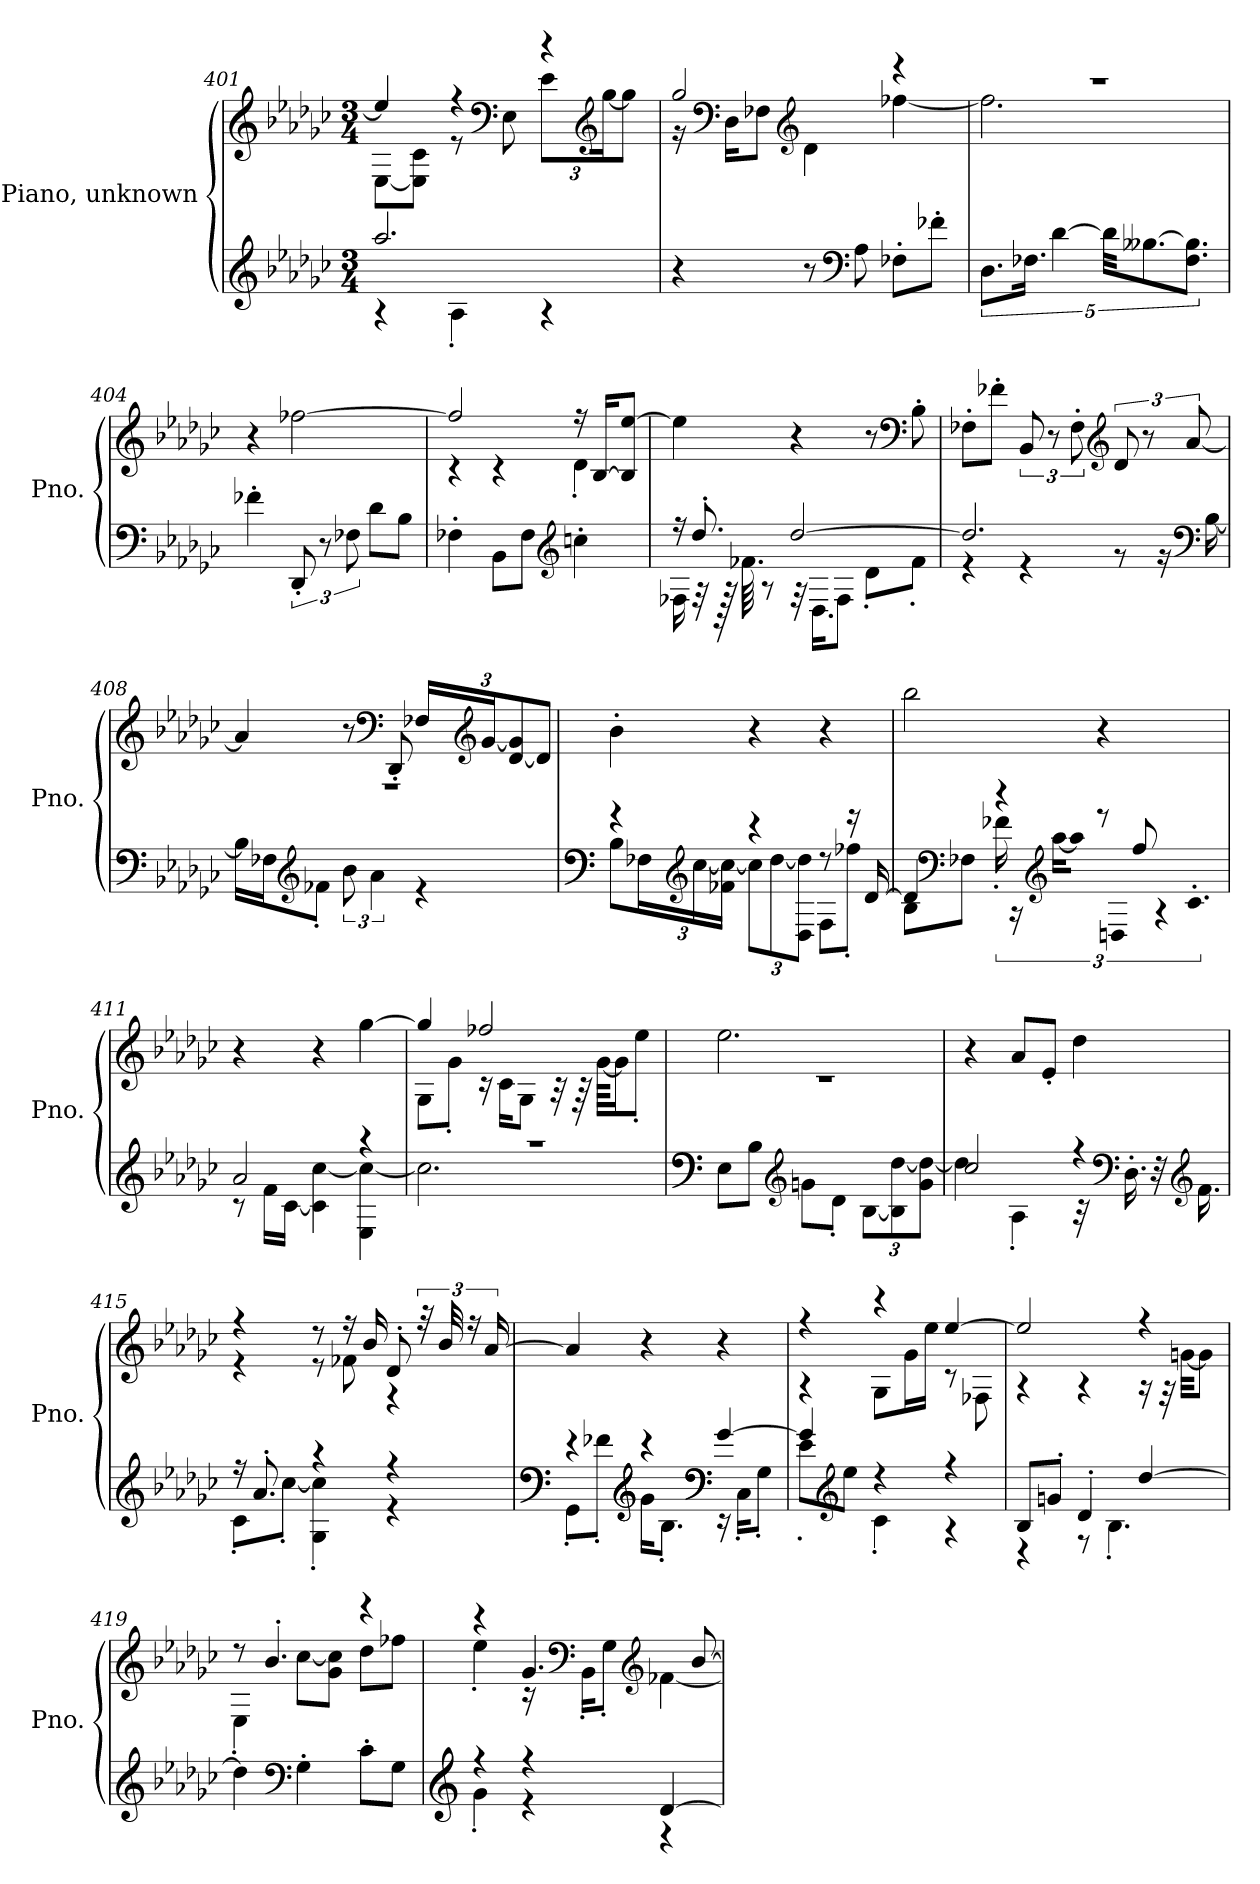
**kern	**kern
*part1	*part1
*staff2	*staff1
*I"Piano, unknown	*
*I'Pno.	*
*clefG2	*clefG2
*k[b-e-a-d-g-c-]	*k[b-e-a-d-g-c-]
*M3/4	*M3/4
=401	=401
*^	*^
2.aa-/	4r	4ee-/]	[8E-\L
.	.	.	8E-\] 8c-\J
.	4A-'\	4r	8r
*	*	*clefF4	*
.	.	.	8E-\
*	*	*	*Xbrackettup
.	4r	4r	12e-\L
*	*	*clefG2	*
.	.	.	[24gg-\K
.	.	.	8gg-\J]
*v	*v	*	*
!!LO:LB:g=z	!!
=402	=402	=402
4r	2gg-/	16r
*	*clefF4	*
.	.	16D-\KL
.	.	8F-X\J
*	*clefG2	*
8r	.	4d-\
*clefF4	*	*
8A-\	.	.
8F-X'\L	4r	[4ff-X\
8f-X'\J	.	.
=403	=403	=403
10.D-\L	2.r	2.ff-\]
20.F-X\Jk	.	.
[5d-\	.	.
40d-\KKL]	.	.
[10.B--X\	.	.
10.F-\ 10.B--\]J	.	.
*	*v	*v
=404	=404
4f-X'\	4r
12DD-'/	[2ff-X\
12r	.
12F-X\	.
8d-\L	.
8B-\J	.
!!LO:LB:g=z
=405	=405
*	*^
4F-X'\	2ff-/]	4r
8BB-\L	.	4r
8F-\J	.	.
*clefG2	*	*
4ccn'\	16r	4d-'\
.	[16B-/KL	.
.	8B-/] [8ee-/J	.
*	*v	*v
=406	=406
*^	*
16r	16F-X\	4ee-\]
8.dd-'/	32r	.
.	128r	.
.	64.f-X\	.
.	8r	.
[2dd-/	32r	4r
.	16.D-\KL	.
.	8F-\J	.
.	8d-'\L	8r
*	*	*clefF4
.	8f-'\J	8B-'\
=407	=407	=407
2.dd-/]	4r	8F-X'\L
.	.	8f-X'\J
*	*	*brackettup
.	4r	12BB-/
.	.	12r
.	.	12F-'\
*	*	*clefG2
.	8r	12d-/
.	.	12r
.	16r	.
.	.	[12a-/
*clefF4	*	*
.	[16B-\	.
!!LO:PB:g=z
=408	=408	=408
2.r	16B-\LL]	4a-/]
.	16F-X\J	.
*clefG2	*	*
.	8f-X'\J	.
.	12b-\	8r
.	6a-\	.
*	*	*clefF4
.	.	8DD-'/
*	*	*Xbrackettup
.	4r	24F-X/LL
*	*	*clefG2
.	.	[24g-/J
.	.	[12d-/ 12g-/]
.	.	12d-/J]
=409	=409	=409
*clefF4	*	*
4r	8B-\L	4b-'\
*	*Xbrackettup	*
.	24F-X\L	.
*clefG2	*	*
.	[24cc-\	.
.	24f-X\ 24cc-\_JJ	.
4r	12cc-\L]	4r
.	[12dd-\	.
.	12D-\ 12dd-\]J	.
8r	8F-\L	4r
16r	8ff-X'\J	.
[16d-/	.	.
!!LO:LB:g=z
=410	=410	=410
4d-/]	8B-\L	2bb-\
*clefF4	*	*
.	8F-X\J	.
*	*brackettup	*
4r	24f-X'\	.
.	24r	.
*clefG2	*	*
.	[24aa-\KL	.
.	8aa-\J]	.
8r	8Dn\	4r
8ff/	32r	.
.	16.c-'\	.
=411	=411	=411
2a-/	8r	4r
.	16f\LL	.
.	[16c-\JJ	.
.	4c-\] [4cc-\	4r
4r	4E-\ 4cc-\_	[4gg-\
=412	=412	=412
*	*	*^
2.r	2.cc-\]	4gg-/]	8G-\L
.	.	.	8g-'\J
.	.	2ff-X/	16r
.	.	.	16c-\KL
.	.	.	8G-\J
.	.	.	32r
.	.	.	64r
.	.	.	[64g-\KKLL
.	.	.	16g-\J]
.	.	.	8ee-'\J
*	*	*v	*v
!!LO:LB:g=z
=413	=413	=413
*clefF4	*	*
2.r	8E-\L	2.ee-\
.	8B-\J	.
*clefG2	*	*
.	8gn\L	.
.	8d-'\J	.
*	*Xbrackettup	*
.	[12B-\L	.
.	12B-\] [12dd-\	.
.	12g\ 12dd-\_J	.
=414	=414	=414
2cc-/	4dd-\]	4r
.	4A-'\	8a-/L
.	.	8e-'/J
4r	32r	4dd-\
*clefF4	*	*
.	16.D-'\	.
.	32r	.
*clefG2	*	*
.	16.f\	.
=415	=415	=415
*	*	*^
16r	8c-'\L	4r	4r
8.a-'/	.	.	.
.	[8cc-'\J	.	.
4r	4G-\' 4cc-\]'	8r	8r
.	.	16r	8f-X\
.	.	16b-/	.
4r	4r	8d-'/	4r
*	*	*brackettup	*
.	.	48r	.
.	.	48b-/	.
.	.	24r	.
.	.	[24a-/	.
*	*	*v	*v
!!LO:LB:g=z
=416	=416	=416
*clefF4	*	*
4r	8GG-'\L	4a-/]
.	8f-X'\J	.
*clefG2	*	*
4r	16g-\KL	4r
.	8.B-'\J	.
*clefF4	*	*
[4g-/	16r	4r
.	16C-'\KL	.
.	8G-'\J	.
=417	=417	=417
*	*	*^
4g-/]	8e-'\L	4r	4r
*clefG2	*	*	*
.	8ee-\J	.	.
4r	4c-'\	4r	8G-\L
.	.	.	16g-\L
.	.	.	16ee-\JJ
4r	4r	[4ee-/	8r
.	.	.	8F-X\
=418	=418	=418	=418
8B-/L	4r	2ee-/]	4r
8gn'/J	.	.	.
4d-'/	8r	.	4r
.	4.B-'\	.	.
[4dd-/	.	4r	16r
.	.	.	32r
.	.	.	[32gn\KKL
.	.	.	8g\J]
*v	*v	*	*
=419	=419	=419
4dd-\]	8r	4E-'\
.	4.b-'/	.
*clefF4	*	*
4G-'\	.	[8cc-\L
.	.	8g-\ 8cc-\]J
8c-'\L	4r	8dd-\L
8G-\J	.	8ff-X\J
!!LO:LB:g=z	!!
=420	=420	=420
*clefG2	*	*
*^	*	*
4r	4g-'\	4r	4ee-'\
4r	4r	4.g-/	16r
*	*	*clefF4	*
.	.	.	16BB-'\KL
.	.	.	8G-'\J
*	*	*clefG2	*
[4d-/	4r	.	[4f-X\
.	.	[8b-/	.
*v	*v	*	*
*	*v	*v
=	=
*-	*-
